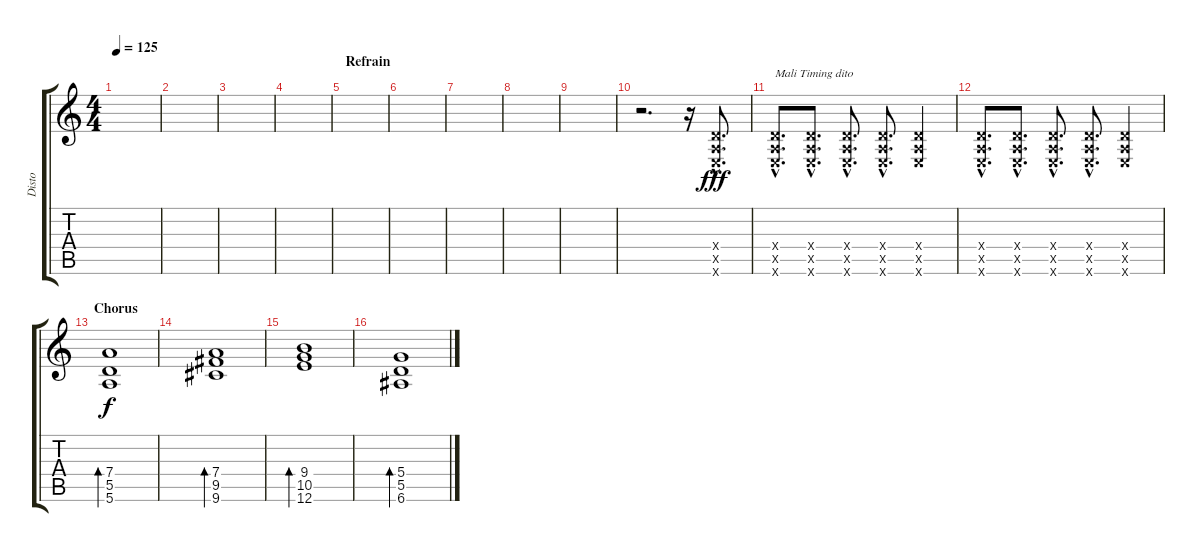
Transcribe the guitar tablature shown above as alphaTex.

\track ("Disto" "Disto") {instrument overdrivenguitar}
\staff {score tabs}
\tuning (E4 B3 G3 D3 A2 E2) {hide}
\ts (4 4)
\tempo 125
\clef g2
\ks c
|
|
|
|
\section ("" "Refrain")
|
|
|
|
|
r.2{d} r.16 (0.4{hac x} 0.5{hac x} 0.6{hac x}).8{d dy fff} |
(0.4{hac x} 0.5{hac x} 0.6{hac x}).8{d txt "Mali Timing dito"} (0.4{hac x} 0.5{hac x} 0.6{hac x}).8{d} (0.4{hac x} 0.5{hac x} 0.6{hac x}).8{d} (0.4{hac x} 0.5{hac x} 0.6{hac x}).8{d} (0.4{x} 0.5{x} 0.6{x}).4 |
(0.4{hac x} 0.5{hac x} 0.6{hac x}).8{d} (0.4{hac x} 0.5{hac x} 0.6{hac x}).8{d} (0.4{hac x} 0.5{hac x} 0.6{hac x}).8{d} (0.4{hac x} 0.5{hac x} 0.6{hac x}).8{d} (0.4{x} 0.5{x} 0.6{x}).4 |
\section ("" "Chorus")
(7.4 5.5 5.6).1{bd 60 dy f volume 6} |
(7.4 9.5 9.6).1{bd 60} |
(9.4 10.5 12.6).1{bd 60} |
(5.4 5.5 6.6).1{bd 60}
